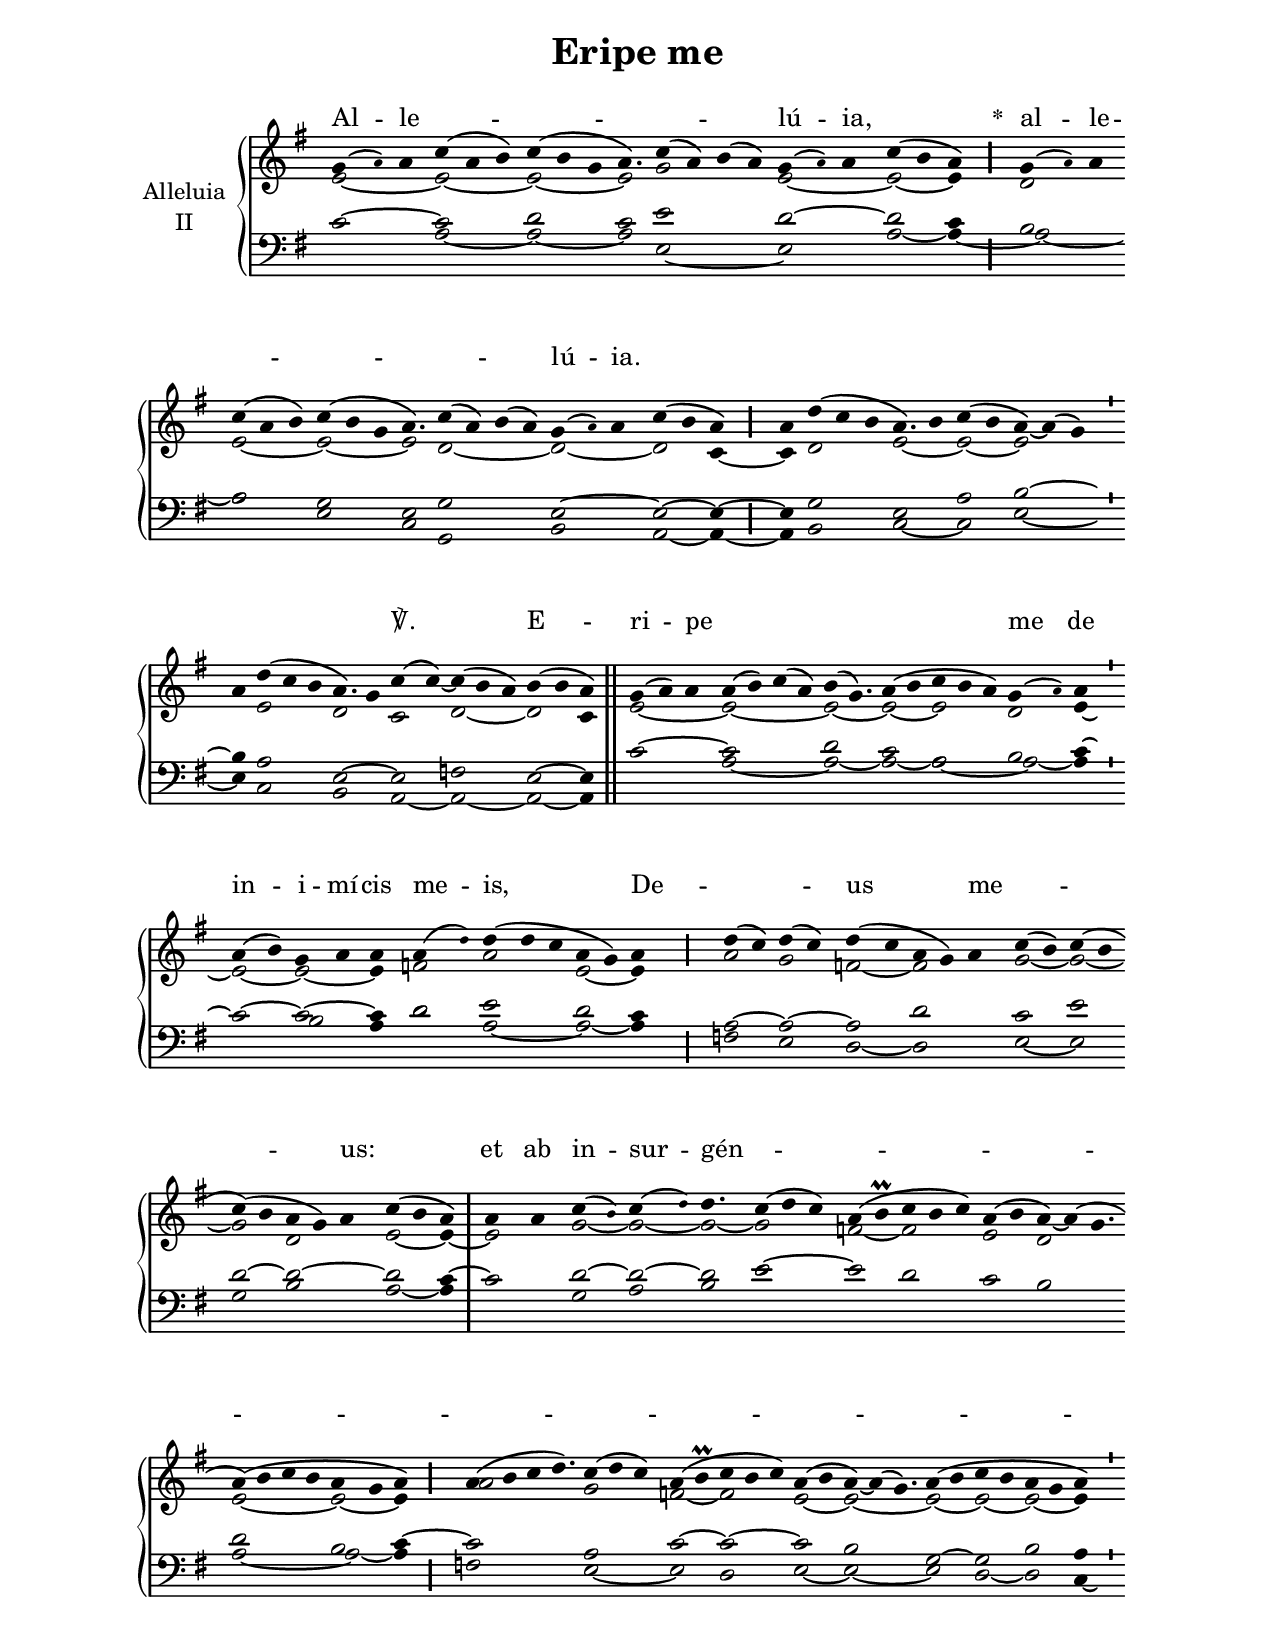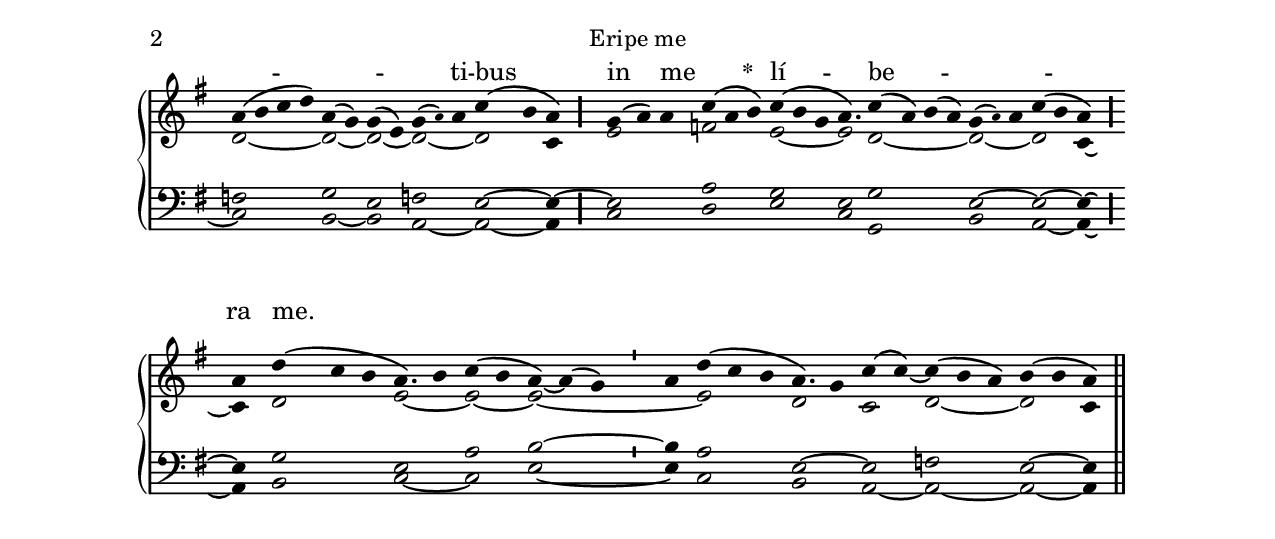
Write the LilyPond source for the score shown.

\version "2.18"
\include "gregorian.ly"
\include "noh2.ily"


%Page reference: page ii.174
%(volume.page)

global = {
 \key a \dorian
 \cadenzaOn 
}

\header {
  title = \markup \center-column {"Eripe me" \vspace #1 }
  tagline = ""
  composer = ""
}

\paper {
 #(include-special-characters)
  oddHeaderMarkup = \markup \fill-line {
    \line {}
    \center-column {
      \on-the-fly #first-page     " "
      \on-the-fly #not-first-page "Eripe me"
    }
    \line { \on-the-fly #print-page-number-check-first \fromproperty #'page:page-number-string }
  }
  evenHeaderMarkup = \markup \fill-line {
    \line { \on-the-fly #print-page-number-check-first \fromproperty #'page:page-number-string }
    \center-column { "Eripe me" }
    \line {}
  }
}

chantText = \lyricmode {
Al -- le -- _ _ _ _ lú -- ia, _ 
\set stanza = " * " 
al -- le -- _ _ _ _ lú -- ia. _ 
_ _ _ _ _ _ _ ℣. 
E -- ri -- pe _ _ _ _ me de in -- i -- mí -- cis me -- is, 
De -- _ _ us me -- _ _ us: _ 
et ab in -- sur -- gén -- _ _ _ _ _ 
_ _ _ _ _ _ _ ti -- bus in me _ 
\set stanza = " * " 
lí -- be -- _ _ _ _ ra me. _ 
_ _ _ _ _ _ _ }

chantMusic = {
\tieDown   g'4 ( \once \tweak #'font-size #-4 a' ) a'4 c''4 ( a'4 b'4) c''4 ( b'4 g'4 a'4.) c''4 ( a'4) b'4 ( a'4) g'4 ( \once \tweak #'font-size #-4 a' ) a'4 c''4 ( b'4 a'4) \divisioMaior
 g'4 ( \once \tweak #'font-size #-4 a' ) a'4 \forceBreak
 c''4 ( a'4 b'4) c''4 ( b'4 g'4 a'4.) c''4 ( a'4) b'4 ( a'4) g'4 ( \once \tweak #'font-size #-4 a' ) a'4 c''4 ( b'4 a'4) \divisioMaior
 a'4 d''4 ( c''4 b'4 a'4.) b'4 c''4 ( b'4 a'4) ~ a'4 ( g'4) \divisioMinima \forceBreak

 a'4 d''4 ( c''4 b'4 a'4.) g'4 c''4 ( c''4) ~ c''4 ( b'4 a'4) b'4 ( b'4 a'4) \finalis
 g'4 ( a'4) a'4 a'4 ( b'4) c''4 ( a'4) b'4 ( g'4.) a'4 ( b'4 c''4 b'4 a'4) g'4 ( \once \tweak #'font-size #-4 a' ) a'4 \divisioMinima \forceBreak

 a'4 ( b'4) g'4 a'4 a'4 a'4 ( \once \tweak #'font-size #-4 d'' ) d''4 ( d''4 c''4 a'4 g'4) a'4 \divisioMaior
 d''4 ( c''4) d''4 ( c''4) d''4 ( c''4 a'4 g'4) a'4 c''4 ( b'4) c''4 ( b'4 \forceBreak
) c''4 ( b'4 a'4 g'4) a'4 c''4 ( b'4 a'4) \divisioMaxima
 a'4 a'4 c''4 ( \once \tweak #'font-size #-4 b' ) c''4 ( \once \tweak #'font-size #-4 d'' ) d''4. c''4 ( d''4 c''4) a'4 ( b'\prall c''4 b'4 c''4) a'4 ( b'4 a'4) ~ a'4 ( g'4. \forceBreak
) a'4 ( b'4 c''4 b'4 a'4 g'4 a'4) \divisioMaior
 a'4 ( b'4 c''4 d''4.) c''4 ( d''4 c''4) a'4 ( b'\prall c''4 b'4 c''4) a'4 ( b'4 a'4) ~ a'4 ( g'4.) a'4 ( b'4 c''4 b'4 a'4 g'4 a'4) \divisioMinima \forceBreak

 a'4 ( b'4 c''4 d''4) a'4 ( g'4) g'4 ( e'4) g'4 ( \once \tweak #'font-size #-4 a' ) a'4 c''4 ( b'4 a'4) \divisioMaior
 g'4 ( a'4) a'4 c''4 ( a'4 b'4) c''4 ( b'4 g'4 a'4.) c''4 ( a'4) b'4 ( a'4) g'4 ( \once \tweak #'font-size #-4 a' ) a'4 c''4 ( b'4 a'4) \divisioMaior \forceBreak

 a'4 d''4 ( c''4 b'4 a'4.) b'4 c''4 ( b'4 a'4) ~ a'4 ( g'4) \divisioMinima
 a'4 d''4 ( c''4 b'4 a'4.) g'4 c''4 ( c''4) ~ c''4 ( b'4 a'4) b'4 ( b'4 a'4) \finalis

}

altoMusic = {
e'2*3/2 ~ e'2*3/2 ~ e'2*3/2 ~ e'2*3/4 g'2*4/2 e'2*3/2 ~ e'2 ~ e'4 \divisioMaior
d'2*3/2 e'2*3/2 ~ e'2*3/2 ~ e'2*3/4 d'2*4/2 ~ d'2*3/2 ~ d'2 c'4 ~ \divisioMaior
c'4 d'2*3/2 e'2*5/4 ~ e'2 ~ e'2*3/2 \divisioMinima
r4 e'2*3/2 d'2*5/4 c'2 d'2*3/2 ~ d'2 c'4 \finalis
e'2*3/2 ~ e'2*4/2 ~ e'2*5/4 ~ e'2 ~ e'2*3/2 d'2 e'4 ~ \divisioMinima
e'2 ~ e'2 ~ e'4 f'2 a'2*3/2 e'2 ~ e'4 \divisioMaior
a'2 g'2 f'2 ~ f'2*3/2 g'2 ~ g'2 ~ g'2 d'2*3/2 e'2 ~ e'4 ~ \divisioMaxima
e'2 g'2 ~ g'2 ~ g'2*3/4 ~ g'2*3/2 f'2 ~ f'2*3/2 e'2 d'2*7/4 e'2*4/2 ~ e'2 ~ e'4 \divisioMaior
a'2*9/4 g'2*3/2 f'2 ~ f'2*3/2 e'2 ~ e'2*7/4 ~ e'2 ~ e'2 ~ e'2 ~ e'4 \divisioMinima
d'2*4/2 ~ d'2 ~ d'2 ~ d'2*3/2 ~ d'2 c'4 \divisioMaior
e'2*3/2 f'2*3/2 e'2*3/2 ~ e'2*3/4 d'2*4/2 ~ d'2*3/2 ~ d'2 c'4 ~ \divisioMaior
c'4 d'2*3/2 e'2*5/4 ~ e'2 ~ e'2*4/2 ~ e'2*3/2 d'2*5/4 c'2 d'2*3/2 ~ d'2 c'4 \finalis
}

tenorMusic = {
c'2*3/2 ~ c'2*3/2 d'2*3/2 c'2*3/4 e'2*4/2 d'2*3/2 ~ d'2 c'4 \divisioMaior
b2*3/2 a2*3/2 g2*3/2 e2*3/4 g2*4/2 e2*3/2 ~ e2 ~ e4 ~ \divisioMaior
e4 g2*3/2 e2*5/4 a2 b2*3/2 ~ \divisioMinima
b4 a2*3/2 e2*5/4 ~ e2 f2*3/2 e2 ~ e4 \finalis
c'2*3/2 ~ c'2*4/2 d'2*5/4 c'2 a2*3/2 b2 c'4 ~ \divisioMinima
c'2 ~ c'2 ~ c'4 d'2 e'2*3/2 d'2 c'4 \divisioMaior
a2 ~ a2 ~ a2 d'2*3/2 c'2 e'2 d'2 ~ d'2*3/2 ~ d'2 c'4 ~ \divisioMaxima
c'2 d'2 ~ d'2 ~ d'2*3/4 e'2*3/2 ~ e'2 d'2*3/2 c'2 b2*7/4 d'2*4/2 b2 c'4 ~ \divisioMaior
c'2*9/4 a2*3/2 c'2 ~ c'2*3/2 ~ c'2 b2*7/4 g2 ~ g2 b2 a4 \divisioMinima
f2*4/2 g2 e2 f2*3/2 e2 ~ e4 ~ \divisioMaior
e2*3/2 a2*3/2 g2*3/2 e2*3/4 g2*4/2 e2*3/2 ~ e2 ~ e4 ~ \divisioMaior
e4 g2*3/2 e2*5/4 a2 b2*3/2 ~ \divisioMinima
b4 a2*3/2 e2*5/4 ~ e2 f2*3/2 e2 ~ e4 \finalis
}

bassMusic = {
r2*3/2 a2*3/2 ~ a2*3/2 ~ a2*3/4 e2*4/2 ~ e2*3/2 a2 ~ a4 ~ \divisioMaior
a2*3/2 ~ a2*3/2 e2*3/2 c2*3/4 g,2*4/2 b,2*3/2 a,2 ~ a,4 ~ \divisioMaior
a,4 b,2*3/2 c2*5/4 ~ c2 e2*3/2 ~ \divisioMinima
e4 c2*3/2 b,2*5/4 a,2 ~ a,2*3/2 ~ a,2 ~ a,4 \finalis
r2*3/2 a2*4/2 ~ a2*5/4 ~ a2 ~ a2*3/2 ~ a2 ~ a4 \divisioMinima
r2 b2 a4 d'2 a2*3/2 ~ a2 ~ a4 \divisioMaior
f2 e2 d2 ~ d2*3/2 e2 ~ e2 g2 b2*3/2 a2 ~ a4 \divisioMaxima
r2 g2 a2 b2*3/4 e'2*3/2 r2*21/4 a2*4/2 ~ a2 ~ a4 \divisioMaior
f2*9/4 e2*3/2 ~ e2 d2*3/2 e2 ~ e2*7/4 ~ e2 d2 ~ d2 c4 ~ \divisioMinima
c2*4/2 b,2 ~ b,2 a,2*3/2 ~ a,2 ~ a,4 \divisioMaior
c2*3/2 d2*3/2 e2*3/2 c2*3/4 g,2*4/2 b,2*3/2 a,2 ~ a,4 ~ \divisioMaior
a,4 b,2*3/2 c2*5/4 ~ c2 e2*3/2 ~ \divisioMinima
e4 c2*3/2 b,2*5/4 a,2 ~ a,2*3/2 ~ a,2 ~ a,4 \finalis
}

voiceLines = {
\voiceLineStyle


}

\score{
  <<
    \new GrandStaff <<
      \set GrandStaff.autoBeaming = ##f
      \set GrandStaff.instrumentName = \markup \center-column {
        "Alleluia"
        "II"
      }
      \new Staff = up <<
        \new Voice = "chant" {
          \voiceOne \global \chantMusic
        }
        \new Voice {
          \voiceTwo \global \altoMusic
        }
      >>

      \new Staff = down <<
        \clef bass
        \new Voice {
          \voiceOne \global \tenorMusic
        }
        \new Voice {
          \voiceTwo \global \bassMusic
        }
	\new Voice {
        \voiceThree \global \voiceLines
        }
      >>
    >>
    \new Lyrics \lyricsto chant {
      \chantText
    }
  >>
  \layout{
  }
  \midi{
    \tempo 4 = 125
  }
}
